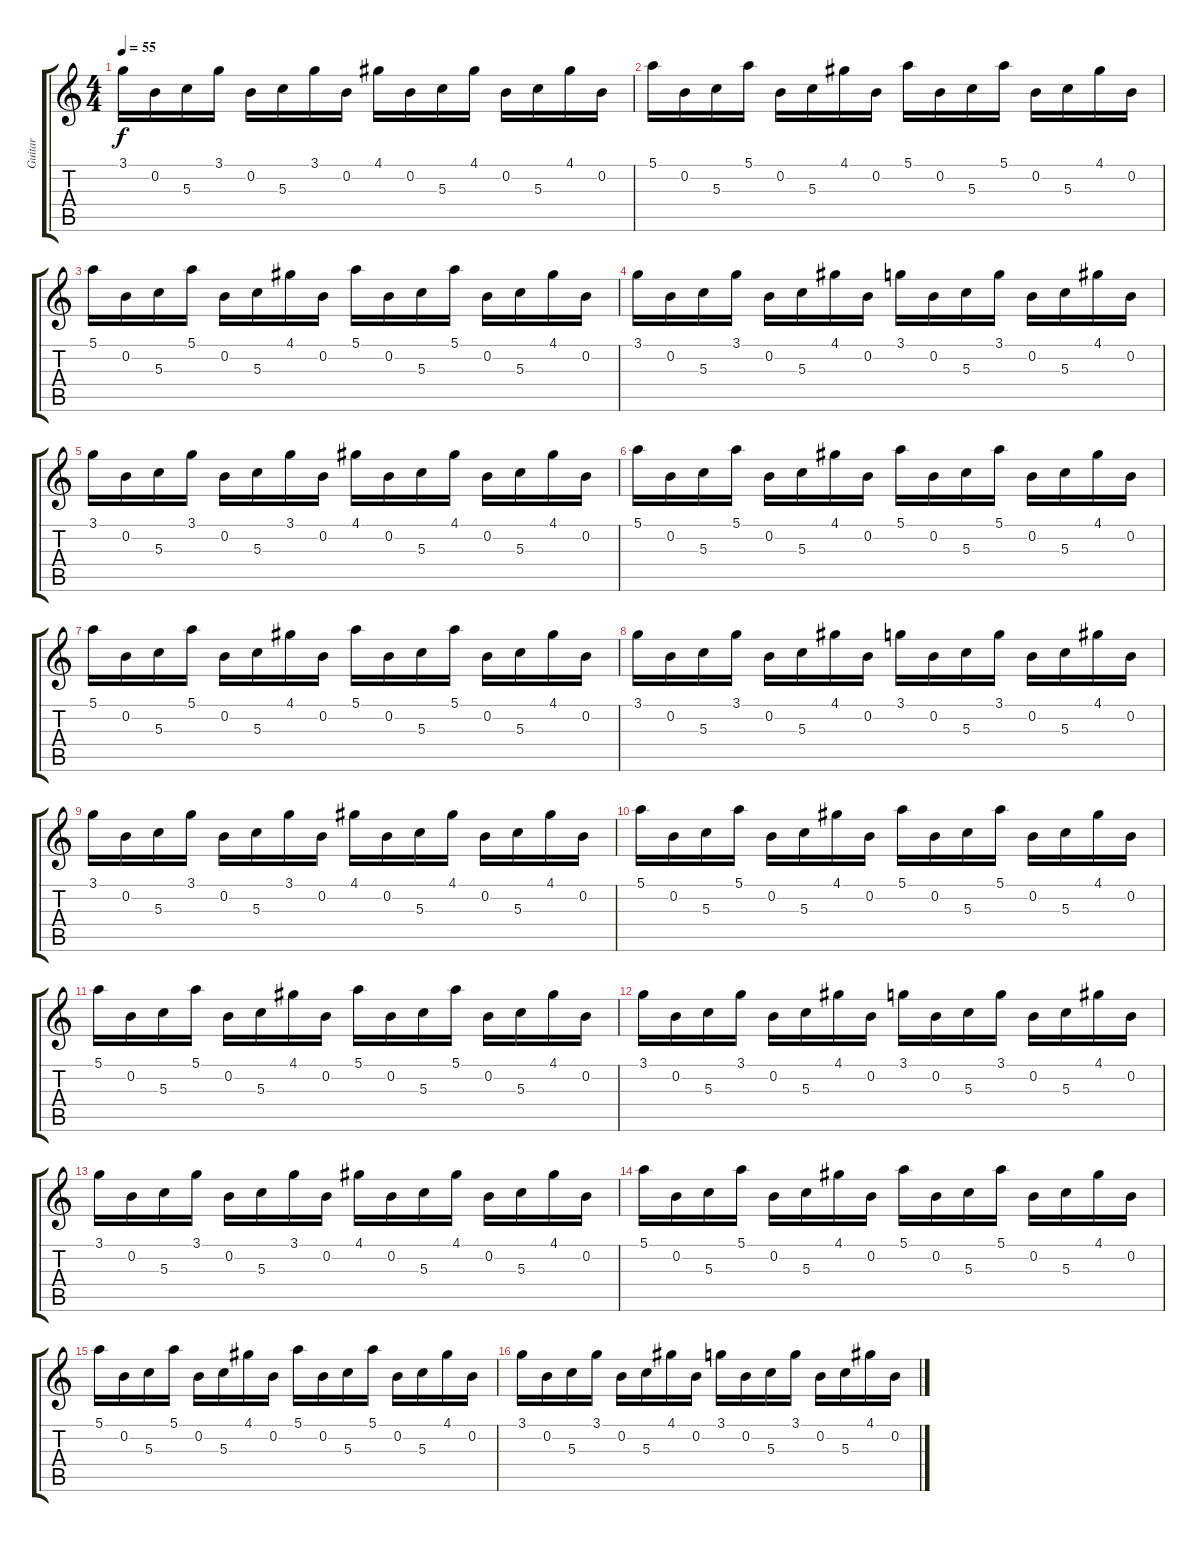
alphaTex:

\track ("Guitar" "Guitar") {instrument electricguitarclean}
\staff {score tabs}
\tuning (E4 B3 G3 D3 A2 E2) {hide}
\ts (4 4)
\tempo 55
\clef g2
\ks c
3.1.16{dy f} 0.2.16 5.3.16 3.1.16 0.2.16 5.3.16 3.1.16 0.2.16 4.1.16 0.2.16 5.3.16 4.1.16 0.2.16 5.3.16 4.1.16 0.2.16 |
5.1.16 0.2.16 5.3.16 5.1.16 0.2.16 5.3.16 4.1.16 0.2.16 5.1.16 0.2.16 5.3.16 5.1.16 0.2.16 5.3.16 4.1.16 0.2.16 |
5.1.16 0.2.16 5.3.16 5.1.16 0.2.16 5.3.16 4.1.16 0.2.16 5.1.16 0.2.16 5.3.16 5.1.16 0.2.16 5.3.16 4.1.16 0.2.16 |
3.1.16 0.2.16 5.3.16 3.1.16 0.2.16 5.3.16 4.1.16 0.2.16 3.1.16 0.2.16 5.3.16 3.1.16 0.2.16 5.3.16 4.1.16 0.2.16 |
3.1.16 0.2.16 5.3.16 3.1.16 0.2.16 5.3.16 3.1.16 0.2.16 4.1.16 0.2.16 5.3.16 4.1.16 0.2.16 5.3.16 4.1.16 0.2.16 |
5.1.16 0.2.16 5.3.16 5.1.16 0.2.16 5.3.16 4.1.16 0.2.16 5.1.16 0.2.16 5.3.16 5.1.16 0.2.16 5.3.16 4.1.16 0.2.16 |
5.1.16 0.2.16 5.3.16 5.1.16 0.2.16 5.3.16 4.1.16 0.2.16 5.1.16 0.2.16 5.3.16 5.1.16 0.2.16 5.3.16 4.1.16 0.2.16 |
3.1.16 0.2.16 5.3.16 3.1.16 0.2.16 5.3.16 4.1.16 0.2.16 3.1.16 0.2.16 5.3.16 3.1.16 0.2.16 5.3.16 4.1.16 0.2.16 |
3.1.16 0.2.16 5.3.16 3.1.16 0.2.16 5.3.16 3.1.16 0.2.16 4.1.16 0.2.16 5.3.16 4.1.16 0.2.16 5.3.16 4.1.16 0.2.16 |
5.1.16 0.2.16 5.3.16 5.1.16 0.2.16 5.3.16 4.1.16 0.2.16 5.1.16 0.2.16 5.3.16 5.1.16 0.2.16 5.3.16 4.1.16 0.2.16 |
5.1.16 0.2.16 5.3.16 5.1.16 0.2.16 5.3.16 4.1.16 0.2.16 5.1.16 0.2.16 5.3.16 5.1.16 0.2.16 5.3.16 4.1.16 0.2.16 |
3.1.16 0.2.16 5.3.16 3.1.16 0.2.16 5.3.16 4.1.16 0.2.16 3.1.16 0.2.16 5.3.16 3.1.16 0.2.16 5.3.16 4.1.16 0.2.16 |
3.1.16 0.2.16 5.3.16 3.1.16 0.2.16 5.3.16 3.1.16 0.2.16 4.1.16 0.2.16 5.3.16 4.1.16 0.2.16 5.3.16 4.1.16 0.2.16 |
5.1.16 0.2.16 5.3.16 5.1.16 0.2.16 5.3.16 4.1.16 0.2.16 5.1.16 0.2.16 5.3.16 5.1.16 0.2.16 5.3.16 4.1.16 0.2.16 |
5.1.16 0.2.16 5.3.16 5.1.16 0.2.16 5.3.16 4.1.16 0.2.16 5.1.16 0.2.16 5.3.16 5.1.16 0.2.16 5.3.16 4.1.16 0.2.16 |
3.1.16 0.2.16 5.3.16 3.1.16 0.2.16 5.3.16 4.1.16 0.2.16 3.1.16 0.2.16 5.3.16 3.1.16 0.2.16 5.3.16 4.1.16 0.2.16
